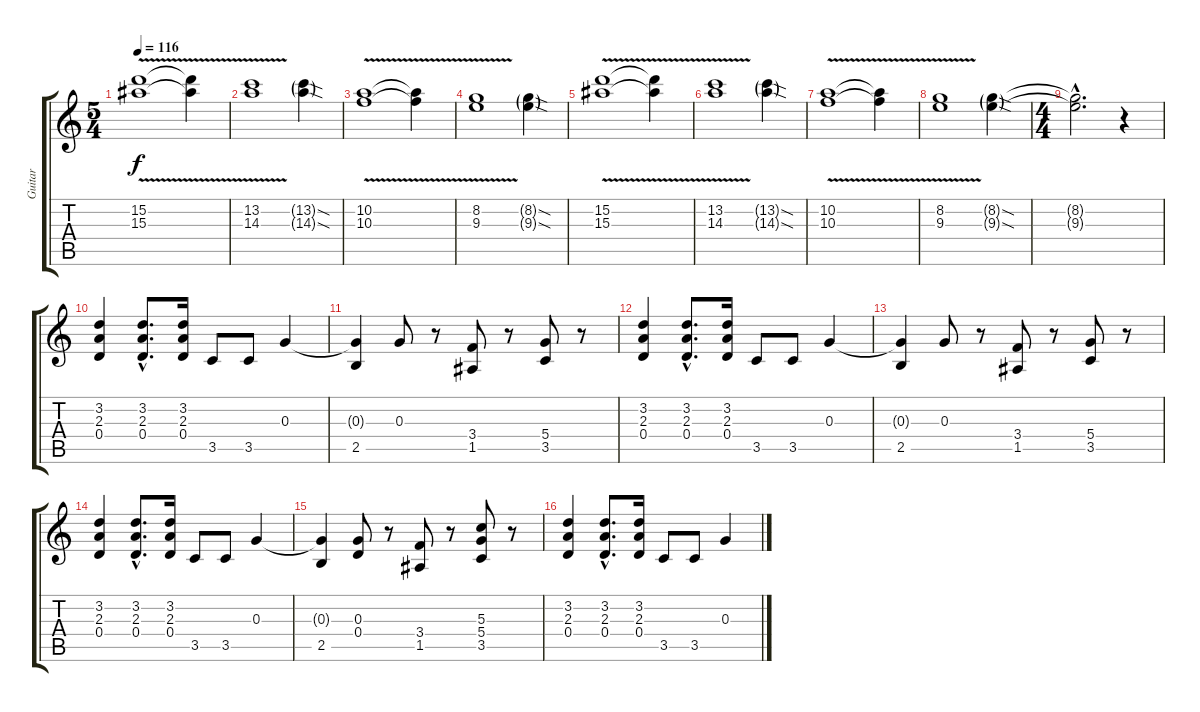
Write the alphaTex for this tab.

\track ("Guitar" "Guitar") {instrument distortionguitar}
\staff {score tabs}
\tuning (E4 B3 G3 D3 A2 E2) {hide}
\ts (5 4)
\tempo 116
\clef g2
\ks c
(15.2{v} 15.3{v}).1{dy f instrument distortionguitar} (15.2{t} 15.3{t}).4 |
(13.2{v} 14.3{v}).1 (13.2{sod g} 14.3{sod g}).4 |
(10.2{v} 10.3{v}).1 (10.2{t} 10.3{t}).4 |
(8.2{v} 9.3{v}).1 (8.2{sod g} 9.3{sod g}).4 |
(15.2{v} 15.3{v}).1 (15.2{t} 15.3{t}).4 |
(13.2{v} 14.3{v}).1 (13.2{sod g} 14.3{sod g}).4 |
(10.2{v} 10.3{v}).1 (10.2{t} 10.3{t}).4 |
(8.2{v} 9.3{v}).1 (8.2{sod g} 9.3{sod g}).4 |
\ts (4 4)
(8.2{hac t} 9.3{hac t}).2{d} r.4 |
(3.2 2.3 0.4).4 (3.2{hac} 2.3{hac} 0.4{hac}).8{d} (3.2 2.3 0.4).16 3.5.8 3.5.8 0.3.4 |
(0.3{t} 2.5).4 0.3.8 r.8 (3.4 1.5).8 r.8 (5.4 3.5).8 r.8 |
(3.2 2.3 0.4).4 (3.2{hac} 2.3{hac} 0.4{hac}).8{d} (3.2 2.3 0.4).16 3.5.8 3.5.8 0.3.4 |
(0.3{t} 2.5).4 0.3.8 r.8 (3.4 1.5).8 r.8 (5.4 3.5).8 r.8 |
(3.2 2.3 0.4).4 (3.2{hac} 2.3{hac} 0.4{hac}).8{d} (3.2 2.3 0.4).16 3.5.8 3.5.8 0.3.4 |
(0.3{t} 2.5).4 (0.3 0.4).8 r.8 (3.4 1.5).8 r.8 (5.3 5.4 3.5).8 r.8 |
(3.2 2.3 0.4).4 (3.2{hac} 2.3{hac} 0.4{hac}).8{d} (3.2 2.3 0.4).16 3.5.8 3.5.8 0.3.4
